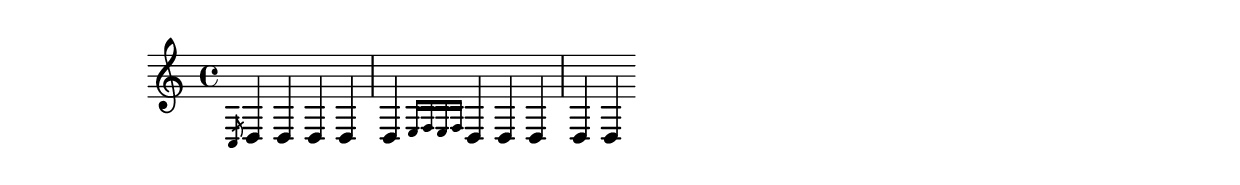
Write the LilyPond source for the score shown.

#(ly:set-option 'old-relative)
\version "2.1.28"
\header{ texidoc = "Tests MIDI output with grace notes. " }

\score { 
  \context Voice \notes\relative c {
    \context Voice=VoiceOne
	\grace {
  \override Stem  #'stroke-style = #"grace"
   c8 
  \revert Stem #'stroke-style }
 d4 d d d d
	\grace {
  \override Stem  #'stroke-style = #"grace"
   e16 f e f 
  \revert Stem #'stroke-style }
 d4 d d d d 
	
  }
  \paper { }  
  \midi { }
}

